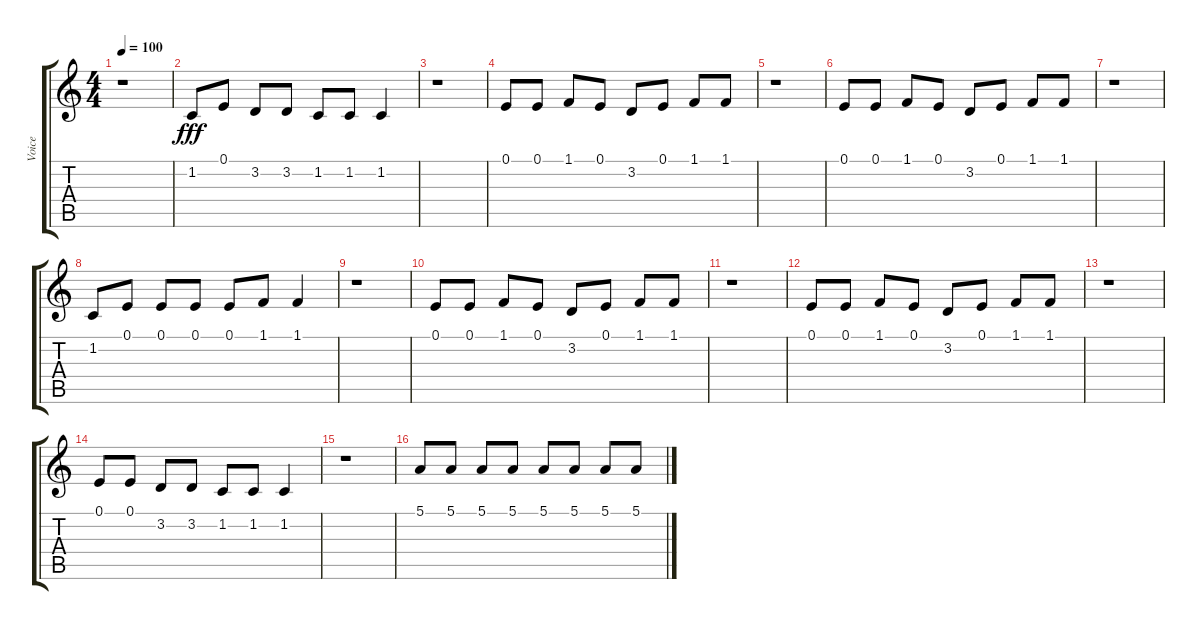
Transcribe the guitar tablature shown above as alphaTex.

\track ("Voice" "Voice") {instrument whistle}
\staff {score tabs}
\tuning (E4 B3 G3 D3 A2 E2) {hide}
\ts (4 4)
\tempo 100
\clef g2
\ks c
r.1{dy fff} |
1.2.8 0.1.8 3.2.8 3.2.8 1.2.8 1.2.8 1.2.4 |
r.1 |
0.1.8 0.1.8 1.1.8 0.1.8 3.2.8 0.1.8 1.1.8 1.1.8 |
r.1 |
0.1.8 0.1.8 1.1.8 0.1.8 3.2.8 0.1.8 1.1.8 1.1.8 |
r.1 |
1.2.8 0.1.8 0.1.8 0.1.8 0.1.8 1.1.8 1.1.4 |
r.1 |
0.1.8 0.1.8 1.1.8 0.1.8 3.2.8 0.1.8 1.1.8 1.1.8 |
r.1 |
0.1.8 0.1.8 1.1.8 0.1.8 3.2.8 0.1.8 1.1.8 1.1.8 |
r.1 |
0.1.8 0.1.8 3.2.8 3.2.8 1.2.8 1.2.8 1.2.4 |
r.1 |
5.1.8 5.1.8 5.1.8 5.1.8 5.1.8 5.1.8 5.1.8 5.1.8
